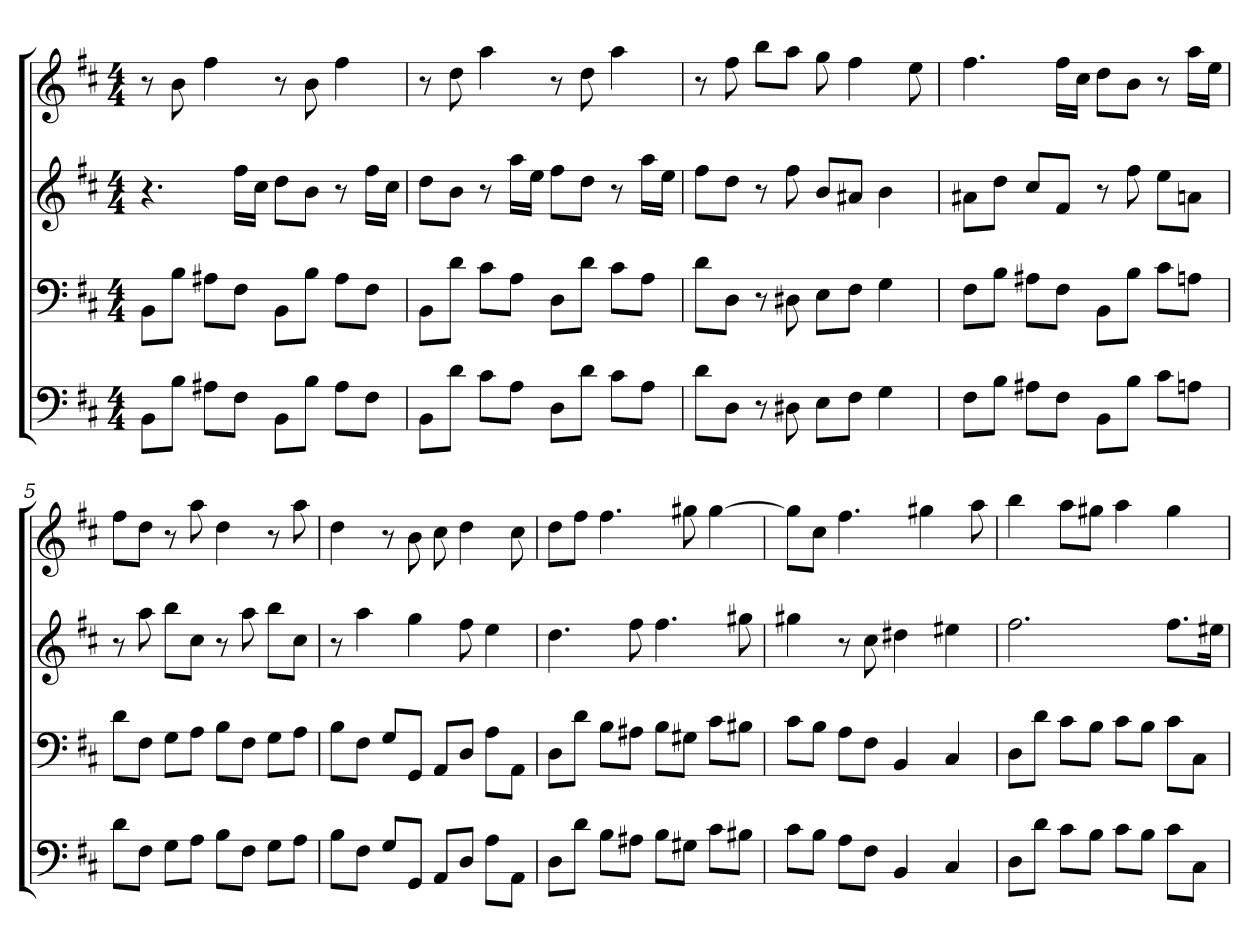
**kern	**kern	**kern	**kern
*part4	*part3	*part2	*part1
*staff4	*staff3	*staff2	*staff1
*k[f#c#]	*k[f#c#]	*k[f#c#]	*k[f#c#]
*b:	*b:	*b:	*b:
*M4/4	*M4/4	*M4/4	*M4/4
=1	=1	=1	=1
8BBL	8BBL	4.r	8r
8BJ	8BJ	.	8b
8A#XL	8A#XL	.	4ff#
8F#J	8F#J	16ff#LL	.
.	.	16cc#JJ	.
8BBL	8BBL	8ddL	8r
8BJ	8BJ	8bJ	8b
8A#L	8A#L	8r	4ff#
8F#J	8F#J	16ff#LL	.
.	.	16cc#JJ	.
=2	=2	=2	=2
8BBL	8BBL	8ddL	8r
8dJ	8dJ	8bJ	8dd
8c#L	8c#L	8r	4aa
8AJ	8AJ	16aaLL	.
.	.	16eeJJ	.
8DL	8DL	8ff#L	8r
8dJ	8dJ	8ddJ	8dd
8c#L	8c#L	8r	4aa
8AJ	8AJ	16aaLL	.
.	.	16eeJJ	.
=3	=3	=3	=3
8dL	8dL	8ff#L	8r
8DJ	8DJ	8ddJ	8ff#
8r	8r	8r	8bbL
8D#X	8D#X	8ff#	8aaJ
8EL	8EL	8bL	8gg
8F#J	8F#J	8a#XJ	4ff#
4G	4G	4b	.
.	.	.	8ee
=4	=4	=4	=4
8F#L	8F#L	8a#XL	4.ff#
8BJ	8BJ	8ddJ	.
8A#XL	8A#XL	8cc#L	.
8F#J	8F#J	8f#J	16ff#LL
.	.	.	16cc#JJ
8BBL	8BBL	8r	8ddL
8BJ	8BJ	8ff#	8bJ
8c#L	8c#L	8eeL	8r
8AnJ	8AnJ	8anJ	16aaLL
.	.	.	16eeJJ
=5	=5	=5	=5
8dL	8dL	8r	8ff#L
8F#J	8F#J	8aa	8ddJ
8GL	8GL	8bbL	8r
8AJ	8AJ	8cc#J	8aa
8BL	8BL	8r	4dd
8F#J	8F#J	8aa	.
8GL	8GL	8bbL	8r
8AJ	8AJ	8cc#J	8aa
=6	=6	=6	=6
8BL	8BL	8r	4dd
8F#J	8F#J	4aa	.
8GL	8GL	.	8r
8GGJ	8GGJ	4gg	8b
8AAL	8AAL	.	8cc#
8DJ	8DJ	8ff#	4dd
8AL	8AL	4ee	.
8AAJ	8AAJ	.	8cc#
=7	=7	=7	=7
8DL	8DL	4.dd	8ddL
8dJ	8dJ	.	8ff#J
8BL	8BL	.	4.ff#
8A#XJ	8A#XJ	8ff#	.
8BL	8BL	4.ff#	.
8G#XJ	8G#XJ	.	8gg#X
8c#L	8c#L	.	[4gg#
8B#XJ	8B#XJ	8gg#X	.
=8	=8	=8	=8
8c#L	8c#L	4gg#X	8gg#L]
8BJ	8BJ	.	8cc#J
8AL	8AL	8r	4.ff#
8F#J	8F#J	8cc#	.
4BB	4BB	4dd#X	.
.	.	.	4gg#X
4C#	4C#	4ee#X	.
.	.	.	8aa
=9	=9	=9	=9
8DL	8DL	2.ff#	4bb
8dJ	8dJ	.	.
8c#L	8c#L	.	8aaL
8BJ	8BJ	.	8gg#XJ
8c#L	8c#L	.	4aa
8BJ	8BJ	.	.
8c#L	8c#L	8.ff#L	4gg#
8C#J	8C#J	.	.
.	.	16ee#XJk	.
=	=	=	=
*-	*-	*-	*-
